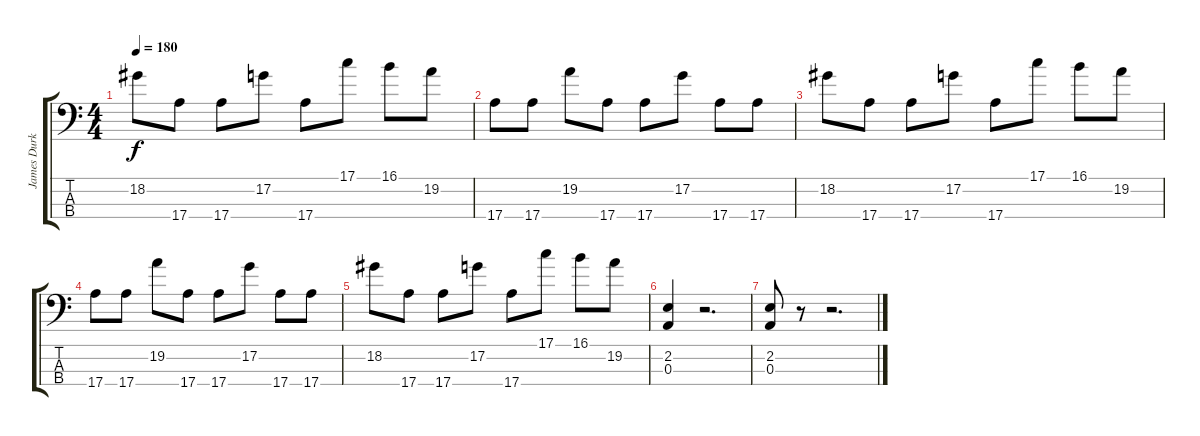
\track ("James Durkin (Bass)" "James Durk") {instrument electricbasspick}
\staff {score tabs}
\tuning (G2 D2 A1 E1) {hide}
\ts (4 4)
\tempo 180
\clef f4
\ks c
18.2.8{dy f} 17.4.8 17.4.8 17.2.8 17.4.8 17.1.8 16.1.8 19.2.8 |
17.4.8 17.4.8 19.2.8 17.4.8 17.4.8 17.2.8 17.4.8 17.4.8 |
18.2.8 17.4.8 17.4.8 17.2.8 17.4.8 17.1.8 16.1.8 19.2.8 |
17.4.8 17.4.8 19.2.8 17.4.8 17.4.8 17.2.8 17.4.8 17.4.8 |
18.2.8 17.4.8 17.4.8 17.2.8 17.4.8 17.1.8 16.1.8 19.2.8 |
(2.2 0.3).4 r.2{d} |
(2.2 0.3).8 r.8 r.2{d}
